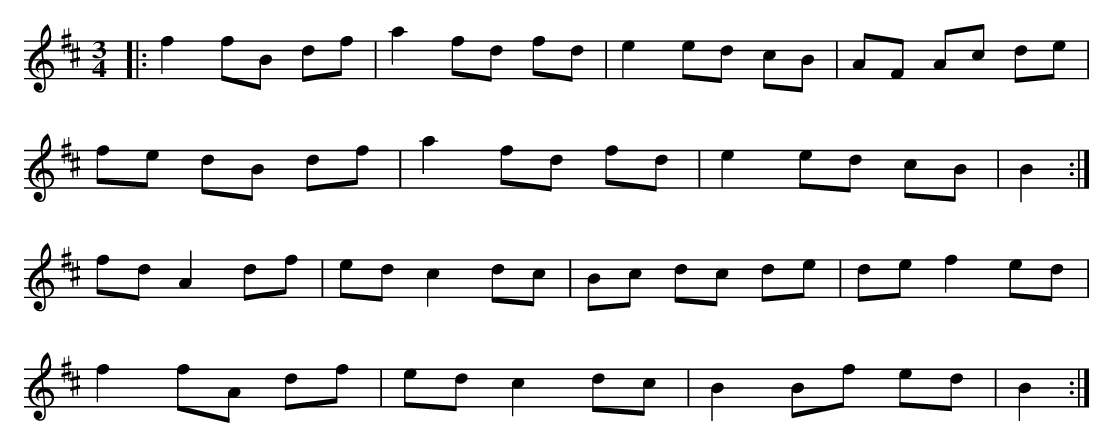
X:1
M:3/4
K:Bmin
|:f2 fB df|a2 fd fd|e2 ed cB|AF Ac de|
fe dB df|a2 fd fd|e2 ed cB|B2:|
fd A2 df|ed c2 dc|Bc dc de|de f2 ed|
f2 fA df|ed c2 dc|B2 Bf ed|B2:|
